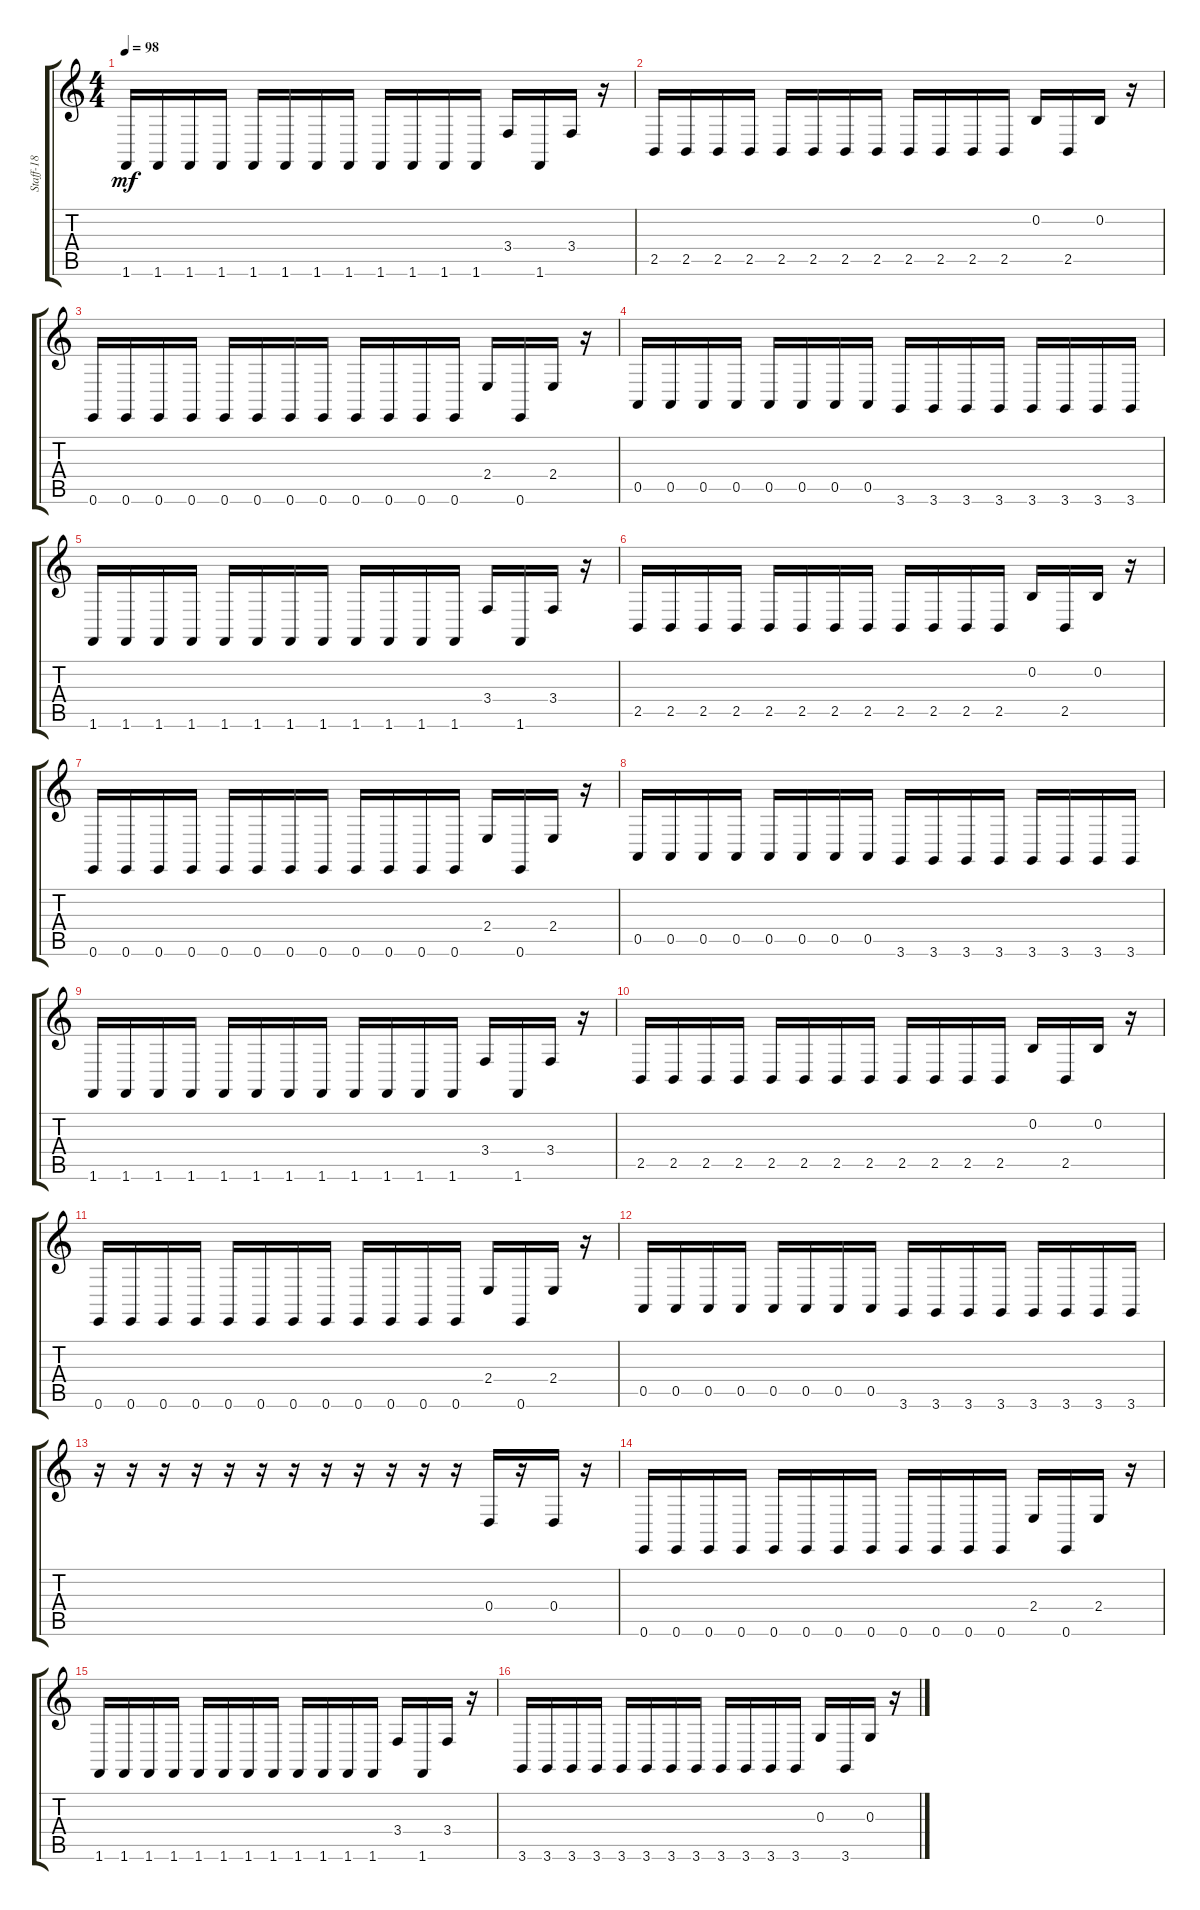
\track ("Staff-18" "Staff-18") {instrument fx4atmosphere}
\staff {score tabs}
\tuning (E4 B3 G3 D3 A2 E2) {hide}
\ts (4 4)
\tempo 98
\clef g2
\ks c
1.6.16{dy mf volume 12} 1.6.16{volume 12} 1.6.16{volume 12} 1.6.16{volume 12} 1.6.16{volume 12} 1.6.16{volume 11} 1.6.16{volume 11} 1.6.16{volume 11} 1.6.16{volume 11} 1.6.16{volume 10} 1.6.16{volume 10} 1.6.16{volume 10} 3.4.16{volume 9} 1.6.16{volume 6} 3.4.16{volume 3} r.16{volume 0} |
2.5.16{volume 12} 2.5.16{volume 12} 2.5.16{volume 12} 2.5.16{volume 12} 2.5.16{volume 12} 2.5.16{volume 11} 2.5.16{volume 11} 2.5.16{volume 11} 2.5.16{volume 11} 2.5.16{volume 10} 2.5.16{volume 10} 2.5.16{volume 10} 0.2.16{volume 9} 2.5.16{volume 6} 0.2.16{volume 3} r.16{volume 0} |
0.6.16{volume 12} 0.6.16{volume 12} 0.6.16{volume 12} 0.6.16{volume 12} 0.6.16{volume 12} 0.6.16{volume 11} 0.6.16{volume 11} 0.6.16{volume 11} 0.6.16{volume 11} 0.6.16{volume 10} 0.6.16{volume 10} 0.6.16{volume 10} 2.4.16{volume 9} 0.6.16{volume 6} 2.4.16{volume 3} r.16{volume 0} |
0.5.16{volume 12} 0.5.16{volume 12} 0.5.16{volume 11} 0.5.16{volume 11} 0.5.16{volume 10} 0.5.16{volume 9} 0.5.16{volume 9} 0.5.16{volume 4} 3.6.16{volume 12} 3.6.16{volume 12} 3.6.16{volume 11} 3.6.16{volume 11} 3.6.16{volume 10} 3.6.16{volume 9} 3.6.16{volume 9} 3.6.16{volume 4} |
1.6.16{volume 12} 1.6.16{volume 12} 1.6.16{volume 12} 1.6.16{volume 12} 1.6.16{volume 12} 1.6.16{volume 11} 1.6.16{volume 11} 1.6.16{volume 11} 1.6.16{volume 11} 1.6.16{volume 10} 1.6.16{volume 10} 1.6.16{volume 10} 3.4.16{volume 9} 1.6.16{volume 6} 3.4.16{volume 3} r.16{volume 0} |
2.5.16{volume 12} 2.5.16{volume 12} 2.5.16{volume 12} 2.5.16{volume 12} 2.5.16{volume 12} 2.5.16{volume 11} 2.5.16{volume 11} 2.5.16{volume 11} 2.5.16{volume 11} 2.5.16{volume 10} 2.5.16{volume 10} 2.5.16{volume 10} 0.2.16{volume 9} 2.5.16{volume 6} 0.2.16{volume 3} r.16{volume 0} |
0.6.16{volume 12} 0.6.16{volume 12} 0.6.16{volume 12} 0.6.16{volume 12} 0.6.16{volume 12} 0.6.16{volume 11} 0.6.16{volume 11} 0.6.16{volume 11} 0.6.16{volume 11} 0.6.16{volume 10} 0.6.16{volume 10} 0.6.16{volume 10} 2.4.16{volume 9} 0.6.16{volume 6} 2.4.16{volume 3} r.16{volume 0} |
0.5.16{volume 12} 0.5.16{volume 12} 0.5.16{volume 11} 0.5.16{volume 11} 0.5.16{volume 10} 0.5.16{volume 9} 0.5.16{volume 9} 0.5.16{volume 4} 3.6.16{volume 12} 3.6.16{volume 12} 3.6.16{volume 11} 3.6.16{volume 11} 3.6.16{volume 10} 3.6.16{volume 9} 3.6.16{volume 9} 3.6.16{volume 4} |
1.6.16{volume 12} 1.6.16{volume 12} 1.6.16{volume 12} 1.6.16{volume 12} 1.6.16{volume 12} 1.6.16{volume 11} 1.6.16{volume 11} 1.6.16{volume 11} 1.6.16{volume 11} 1.6.16{volume 10} 1.6.16{volume 10} 1.6.16{volume 10} 3.4.16{volume 9} 1.6.16{volume 6} 3.4.16{volume 3} r.16{volume 0} |
2.5.16{volume 12} 2.5.16{volume 12} 2.5.16{volume 12} 2.5.16{volume 12} 2.5.16{volume 12} 2.5.16{volume 11} 2.5.16{volume 11} 2.5.16{volume 11} 2.5.16{volume 11} 2.5.16{volume 10} 2.5.16{volume 10} 2.5.16{volume 10} 0.2.16{volume 9} 2.5.16{volume 6} 0.2.16{volume 3} r.16{volume 0} |
0.6.16{volume 12} 0.6.16{volume 12} 0.6.16{volume 12} 0.6.16{volume 12} 0.6.16{volume 12} 0.6.16{volume 11} 0.6.16{volume 11} 0.6.16{volume 11} 0.6.16{volume 11} 0.6.16{volume 10} 0.6.16{volume 10} 0.6.16{volume 10} 2.4.16{volume 9} 0.6.16{volume 6} 2.4.16{volume 3} r.16{volume 0} |
0.5.16{volume 12} 0.5.16{volume 12} 0.5.16{volume 11} 0.5.16{volume 11} 0.5.16{volume 10} 0.5.16{volume 9} 0.5.16{volume 9} 0.5.16{volume 4} 3.6.16{volume 12} 3.6.16{volume 12} 3.6.16{volume 11} 3.6.16{volume 11} 3.6.16{volume 10} 3.6.16{volume 9} 3.6.16{volume 9} 3.6.16{volume 4} |
r.16{volume 11} r.16{volume 11} r.16{volume 11} r.16{volume 10} r.16{volume 10} r.16{volume 10} r.16{volume 9} r.16{volume 9} r.16{volume 9} r.16{volume 8} r.16{volume 8} r.16{volume 8} 0.4.16{volume 8} r.16{volume 6} 0.4.16{volume 4} r.16{volume 3} |
0.6.16{volume 11} 0.6.16{volume 11} 0.6.16{volume 11} 0.6.16{volume 10} 0.6.16{volume 10} 0.6.16{volume 10} 0.6.16{volume 9} 0.6.16{volume 9} 0.6.16{volume 9} 0.6.16{volume 8} 0.6.16{volume 8} 0.6.16{volume 8} 2.4.16{volume 8} 0.6.16{volume 6} 2.4.16{volume 4} r.16{volume 3} |
1.6.16{volume 11} 1.6.16{volume 11} 1.6.16{volume 11} 1.6.16{volume 10} 1.6.16{volume 10} 1.6.16{volume 10} 1.6.16{volume 9} 1.6.16{volume 9} 1.6.16{volume 9} 1.6.16{volume 8} 1.6.16{volume 8} 1.6.16{volume 8} 3.4.16{volume 8} 1.6.16{volume 6} 3.4.16{volume 4} r.16{volume 3} |
3.6.16{volume 11} 3.6.16{volume 11} 3.6.16{volume 11} 3.6.16{volume 10} 3.6.16{volume 10} 3.6.16{volume 10} 3.6.16{volume 9} 3.6.16{volume 9} 3.6.16{volume 9} 3.6.16{volume 8} 3.6.16{volume 8} 3.6.16{volume 8} 0.3.16{volume 8} 3.6.16{volume 6} 0.3.16{volume 4} r.16{volume 3}
